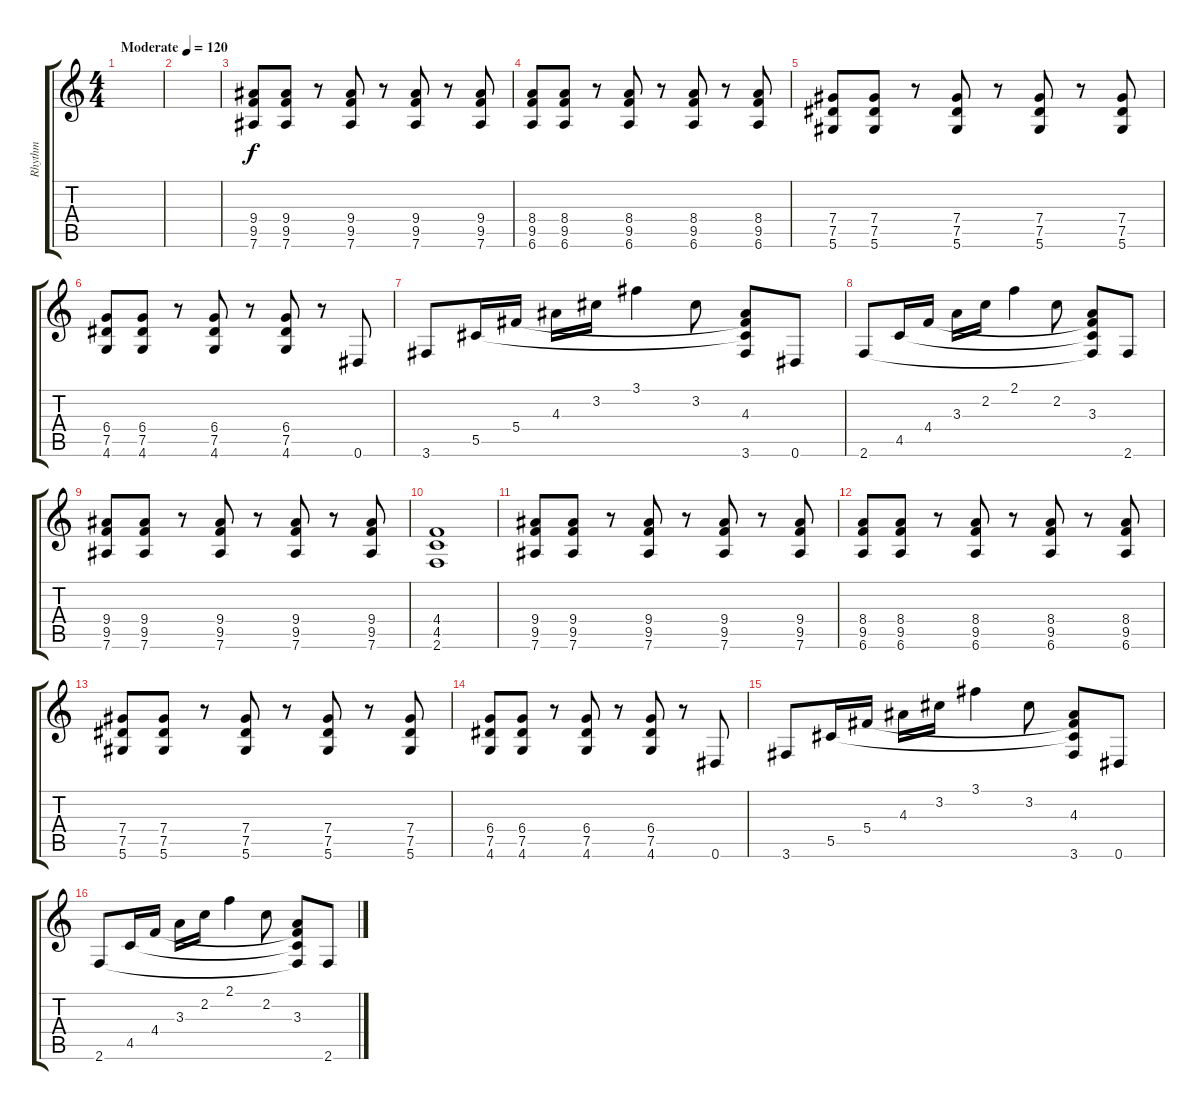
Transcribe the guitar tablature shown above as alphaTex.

\track ("Rhythm" "Rhythm") {instrument overdrivenguitar}
\staff {score tabs}
\tuning (Eb4 Bb3 Gb3 Db3 Ab2 Eb2) {hide}
\ts (4 4)
\tempo (120 "Moderate")
\clef g2
\ks c
|
|
(9.4 9.5 7.6).8 (9.4 9.5 7.6).8 r.8 (9.4 9.5 7.6).8 r.8 (9.4 9.5 7.6).8 r.8 (9.4 9.5 7.6).8 |
(8.4 9.5 6.6).8 (8.4 9.5 6.6).8 r.8 (8.4 9.5 6.6).8 r.8 (8.4 9.5 6.6).8 r.8 (8.4 9.5 6.6).8 |
(7.4 7.5 5.6).8 (7.4 7.5 5.6).8 r.8 (7.4 7.5 5.6).8 r.8 (7.4 7.5 5.6).8 r.8 (7.4 7.5 5.6).8 |
(6.4 7.5 4.6).8 (6.4 7.5 4.6).8 r.8 (6.4 7.5 4.6).8 r.8 (6.4 7.5 4.6).8 r.8 0.6.8 |
3.6.8 5.5.16 5.4.16 4.3.16 3.2.16 3.1.4 3.2.8 (4.3 5.4{t} 5.5{t} 3.6).8 0.6.8 |
2.6.8 4.5.16 4.4.16 3.3.16 2.2.16 2.1.4 2.2.8 (3.3 4.4{t} 4.5{t} 2.6{t}).8 2.6.8 |
(9.4 9.5 7.6).8 (9.4 9.5 7.6).8 r.8 (9.4 9.5 7.6).8 r.8 (9.4 9.5 7.6).8 r.8 (9.4 9.5 7.6).8 |
(4.4 4.5 2.6).1 |
(9.4 9.5 7.6).8 (9.4 9.5 7.6).8 r.8 (9.4 9.5 7.6).8 r.8 (9.4 9.5 7.6).8 r.8 (9.4 9.5 7.6).8 |
(8.4 9.5 6.6).8 (8.4 9.5 6.6).8 r.8 (8.4 9.5 6.6).8 r.8 (8.4 9.5 6.6).8 r.8 (8.4 9.5 6.6).8 |
(7.4 7.5 5.6).8 (7.4 7.5 5.6).8 r.8 (7.4 7.5 5.6).8 r.8 (7.4 7.5 5.6).8 r.8 (7.4 7.5 5.6).8 |
(6.4 7.5 4.6).8 (6.4 7.5 4.6).8 r.8 (6.4 7.5 4.6).8 r.8 (6.4 7.5 4.6).8 r.8 0.6.8 |
3.6.8 5.5.16 5.4.16 4.3.16 3.2.16 3.1.4 3.2.8 (4.3 5.4{t} 5.5{t} 3.6).8 0.6.8 |
2.6.8 4.5.16 4.4.16 3.3.16 2.2.16 2.1.4 2.2.8 (3.3 4.4{t} 4.5{t} 2.6{t}).8 2.6.8
